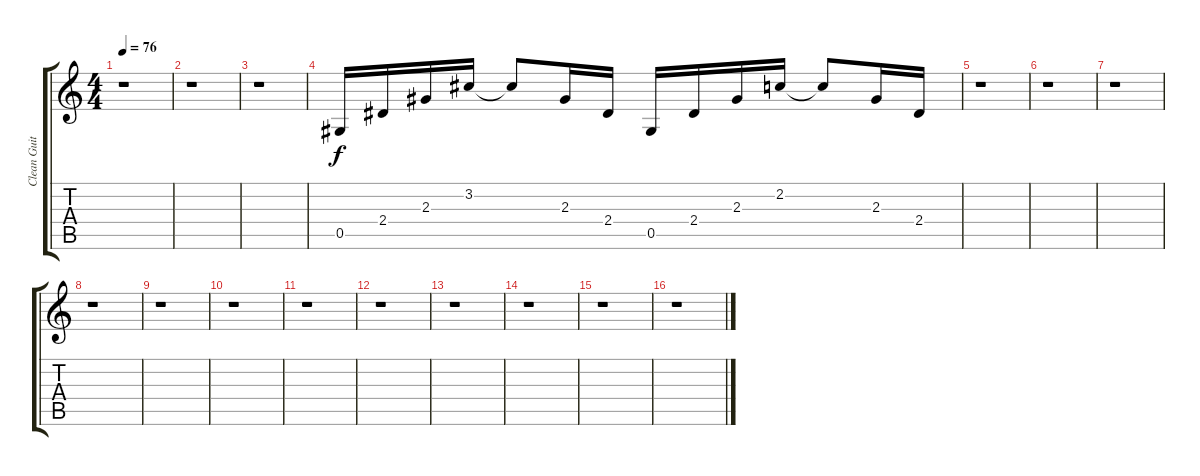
\track ("Clean Guitar" "Clean Guit") {instrument electricguitarclean}
\staff {score tabs}
\tuning (Eb4 Bb3 Gb3 Db3 Ab2 Eb2) {hide}
\ts (4 4)
\tempo 76
\clef g2
\ks c
r.1{dy f} |
r.1 |
r.1 |
0.5.16 2.4.16 2.3.16 3.2.16 3.2{t}.8 2.3.16 2.4.16 0.5.16 2.4.16 2.3.16 2.2.16 2.2{t}.8 2.3.16 2.4.16 |
r.1 |
r.1 |
r.1 |
r.1 |
r.1 |
r.1 |
r.1 |
r.1 |
r.1 |
r.1 |
r.1 |
r.1
